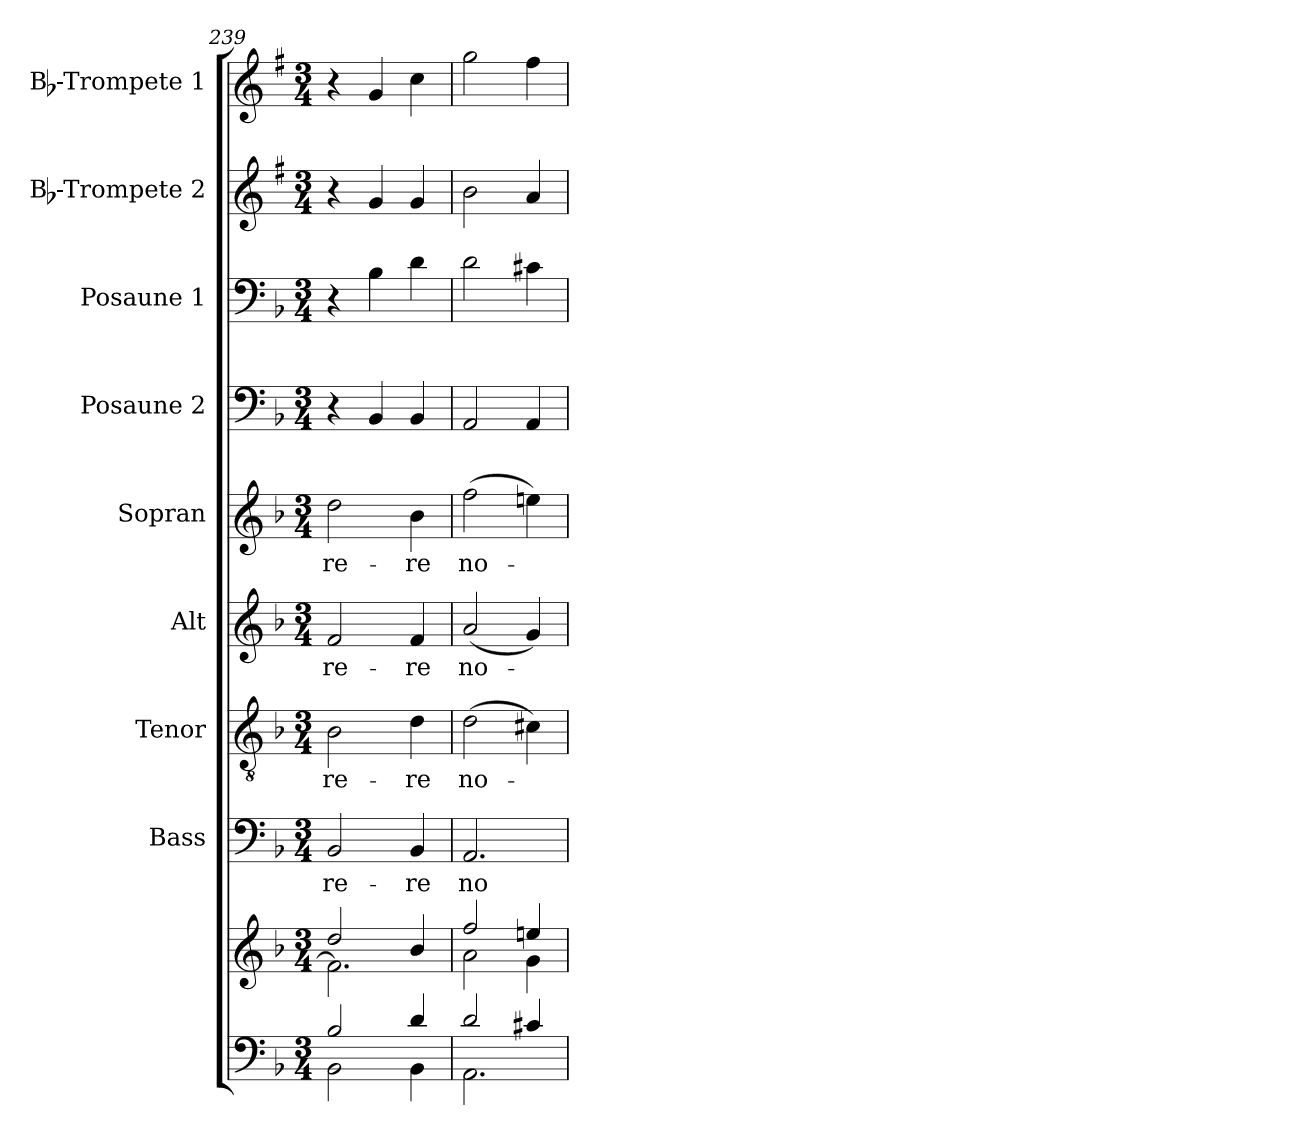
**kern	**kern	**kern	**text	**kern	**text	**kern	**text	**kern	**text	**kern	**kern	**kern	**kern
*part9	*part9	*part8	*part8	*part7	*part7	*part6	*part6	*part5	*part5	*part4	*part3	*part2	*part1
*staff10	*staff9	*staff8	*staff8	*staff7	*staff7	*staff6	*staff6	*staff5	*staff5	*staff4	*staff3	*staff2	*staff1
*	*	*I"Bass	*	*I"Tenor	*	*I"Alt	*	*I"Sopran	*	*I"Posaune 2	*I"Posaune 1	*I"Bb-Trompete 2	*I"Bb-Trompete 1
*	*	*I'B.	*	*I'T.	*	*I'A.	*	*I'S.	*	*I'Pos. 2	*I'Pos. 1	*I'Bb Trp. 2	*I'Bb Trp. 1
!!LO:PB:g=z
*clefF4	*clefG2	*clefF4	*	*clefGv2	*	*clefG2	*	*clefG2	*	*clefF4	*clefF4	*clefG2	*clefG2
*	*	*	*	*	*	*	*	*	*	*	*	*ITrd1c2	*ITrd1c2
*k[b-]	*k[b-]	*k[b-]	*	*k[b-]	*	*k[b-]	*	*k[b-]	*	*k[b-]	*k[b-]	*k[b-]	*k[b-]
*F:	*F:	*F:	*	*F:	*	*F:	*	*F:	*	*F:	*F:	*F:	*F:
*M3/4	*M3/4	*M3/4	*	*M3/4	*	*M3/4	*	*M3/4	*	*M3/4	*M3/4	*M3/4	*M3/4
=239	=239	=239	=239	=239	=239	=239	=239	=239	=239	=239	=239	=239	=239
*^	*^	*	*	*	*	*	*	*	*	*	*	*	*
!	!	!	!	!	!LO:LY:b	!	!LO:LY:b	!	!LO:LY:b	!	!LO:LY:b	!	!	!	!
2B-/	2BB-\	2dd/	2.f\]	2BB-/	-re-	2B-\	-re-	2f/	-re-	2dd\	-re-	4r	4r	4r	4r
.	.	.	.	.	.	.	.	.	.	.	.	4BB-/	4B-\	4f/	4f/
!	!	!	!	!	!LO:LY:b	!	!LO:LY:b	!	!LO:LY:b	!	!LO:LY:b	!	!	!	!
4d/	4BB-\	4b-/	.	4BB-/	-re	4d\	-re	4f/	-re	4b-\	-re	4BB-/	4d\	4f/	4b-\
=240	=240	=240	=240	=240	=240	=240	=240	=240	=240	=240	=240	=240	=240	=240	=240
!	!	!	!	!	!LO:LY:b	!	!LO:LY:b	!	!LO:LY:b	!	!LO:LY:b	!	!	!	!
2d/	2.AA\	2ff/	2a\	2.AA/	no-	(>2d\	no-	(<2a/	no-	(>2ff\	no-	2AA/	2d\	2a\	2ff\
4c#X/	.	4een/	4g\	.	.	4c#X\)	.	4g/)	.	4een\)	.	4AA/	4c#X\	4g/	4ee\
*v	*v	*	*	*	*	*	*	*	*	*	*	*	*	*	*
*	*v	*v	*	*	*	*	*	*	*	*	*	*	*	*
=	=	=	=	=	=	=	=	=	=	=	=	=	=
*-	*-	*-	*-	*-	*-	*-	*-	*-	*-	*-	*-	*-	*-
